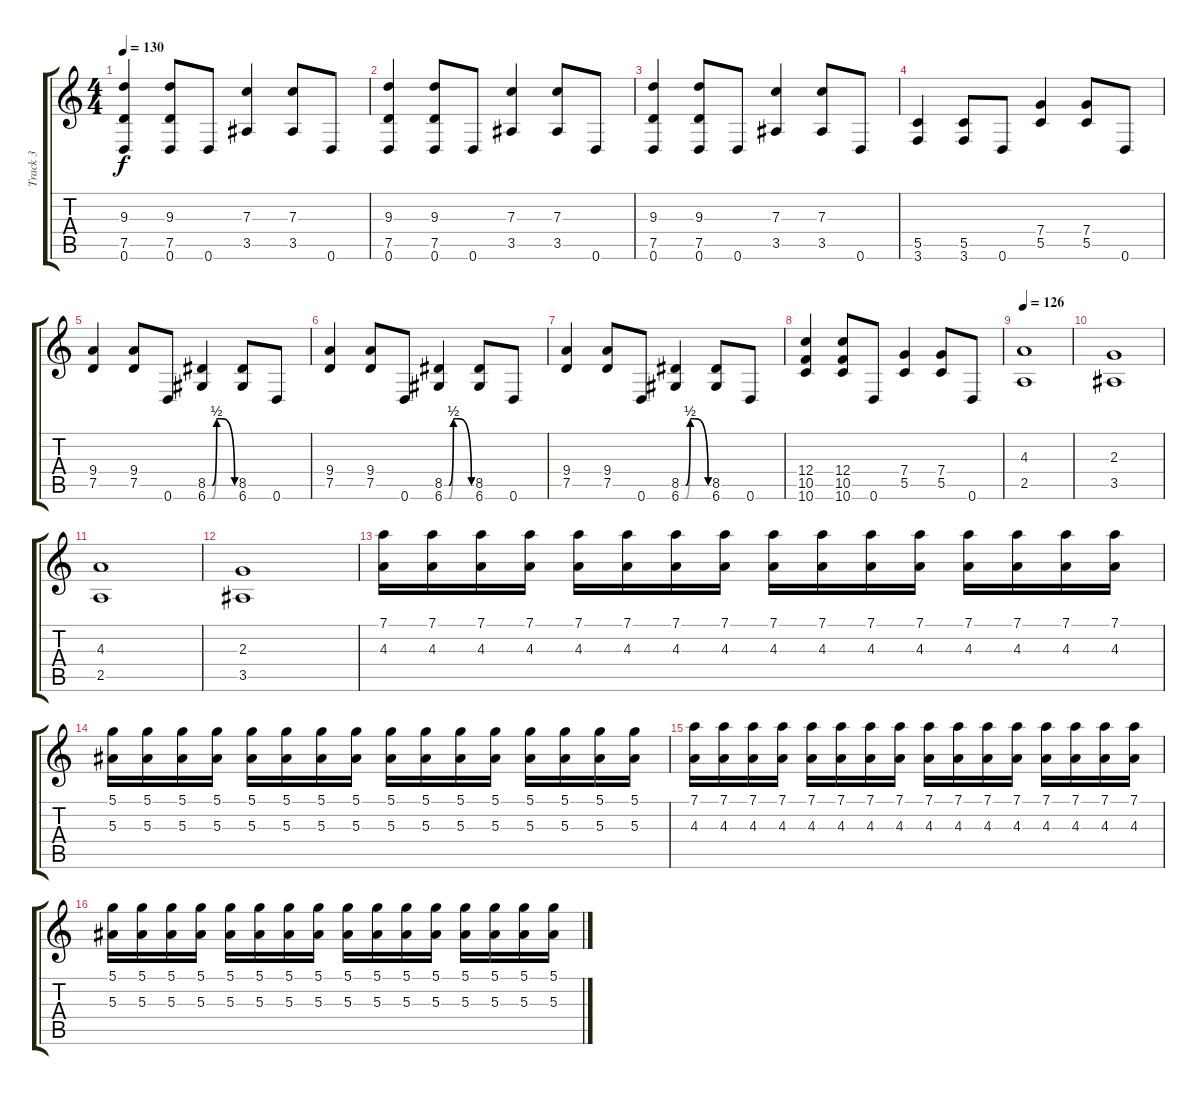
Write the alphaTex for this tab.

\track ("Track 3" "Track 3") {instrument distortionguitar}
\staff {score tabs}
\tuning (D4 A3 F3 C3 G2 D2) {hide}
\ts (4 4)
\tempo 130
\clef g2
\ks c
(9.3 7.5 0.6).4{dy f} (9.3 7.5 0.6).8 0.6.8 (7.3 3.5).4 (7.3 3.5).8 0.6.8 |
(9.3 7.5 0.6).4 (9.3 7.5 0.6).8 0.6.8 (7.3 3.5).4 (7.3 3.5).8 0.6.8 |
(9.3 7.5 0.6).4 (9.3 7.5 0.6).8 0.6.8 (7.3 3.5).4 (7.3 3.5).8 0.6.8 |
(5.5 3.6).4 (5.5 3.6).8 0.6.8 (7.4 5.5).4 (7.4 5.5).8 0.6.8 |
(9.4 7.5).4 (9.4 7.5).8 0.6.8 (8.5{be (custom 0 0 10 0 20 2 30 2 60 0)} 6.6{be (custom 0 0 10 0 20 2 30 2 60 0)}).4 (8.5 6.6).8 0.6.8 |
(9.4 7.5).4 (9.4 7.5).8 0.6.8 (8.5{be (custom 0 0 10 0 20 2 30 2 60 0)} 6.6{be (custom 0 0 10 0 20 2 30 2 60 0)}).4 (8.5 6.6).8 0.6.8 |
(9.4 7.5).4 (9.4 7.5).8 0.6.8 (8.5{be (custom 0 0 10 0 20 2 30 2 60 0)} 6.6{be (custom 0 0 10 0 20 2 30 2 60 0)}).4 (8.5 6.6).8 0.6.8 |
(12.4 10.5 10.6).4 (12.4 10.5 10.6).8 0.6.8 (7.4 5.5).4 (7.4 5.5).8 0.6.8 |
\tempo 126
(4.3 2.5).1 |
(2.3 3.5).1 |
(4.3 2.5).1 |
(2.3 3.5).1 |
(7.1 4.3).16 (7.1 4.3).16 (7.1 4.3).16 (7.1 4.3).16 (7.1 4.3).16 (7.1 4.3).16 (7.1 4.3).16 (7.1 4.3).16 (7.1 4.3).16 (7.1 4.3).16 (7.1 4.3).16 (7.1 4.3).16 (7.1 4.3).16 (7.1 4.3).16 (7.1 4.3).16 (7.1 4.3).16 |
(5.1 5.3).16 (5.1 5.3).16 (5.1 5.3).16 (5.1 5.3).16 (5.1 5.3).16 (5.1 5.3).16 (5.1 5.3).16 (5.1 5.3).16 (5.1 5.3).16 (5.1 5.3).16 (5.1 5.3).16 (5.1 5.3).16 (5.1 5.3).16 (5.1 5.3).16 (5.1 5.3).16 (5.1 5.3).16 |
(7.1 4.3).16 (7.1 4.3).16 (7.1 4.3).16 (7.1 4.3).16 (7.1 4.3).16 (7.1 4.3).16 (7.1 4.3).16 (7.1 4.3).16 (7.1 4.3).16 (7.1 4.3).16 (7.1 4.3).16 (7.1 4.3).16 (7.1 4.3).16 (7.1 4.3).16 (7.1 4.3).16 (7.1 4.3).16 |
(5.1 5.3).16 (5.1 5.3).16 (5.1 5.3).16 (5.1 5.3).16 (5.1 5.3).16 (5.1 5.3).16 (5.1 5.3).16 (5.1 5.3).16 (5.1 5.3).16 (5.1 5.3).16 (5.1 5.3).16 (5.1 5.3).16 (5.1 5.3).16 (5.1 5.3).16 (5.1 5.3).16 (5.1 5.3).16
